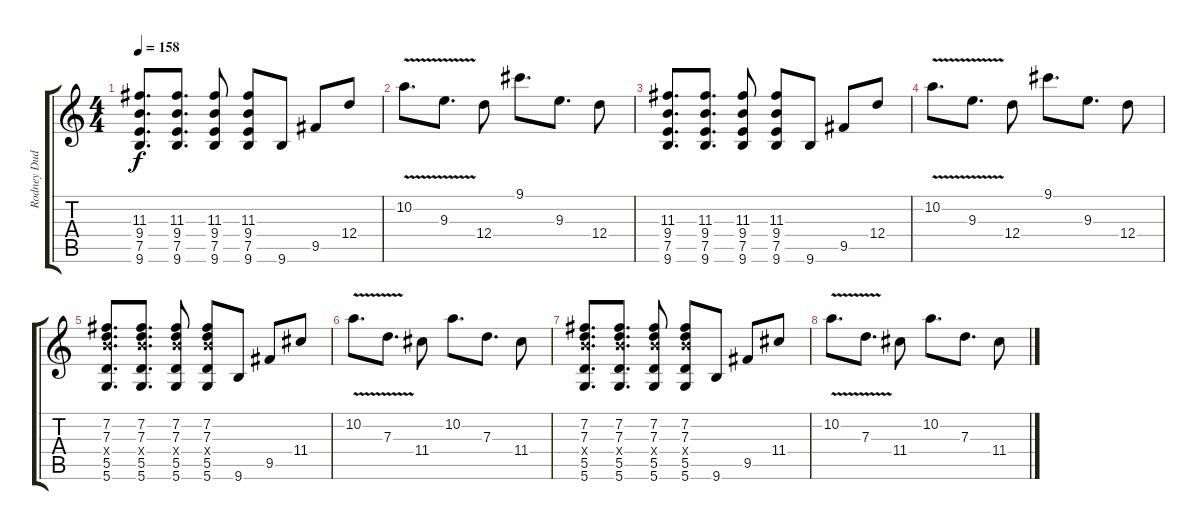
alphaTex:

\track ("Rodney Dudum" "Rodney Dud") {instrument distortionguitar}
\staff {score tabs}
\tuning (E4 B3 G3 D3 A2 D2) {hide}
\ts (4 4)
\tempo 158
\clef g2
\ks c
(11.3 9.4 7.5 9.6).8{d dy f} (11.3 9.4 7.5 9.6).8{d} (11.3 9.4 7.5 9.6).8 (11.3 9.4 7.5 9.6).8 9.6.8 9.5.8 12.4.8 |
10.2{v}.8{d} 9.3{v}.8{d} 12.4.8 9.1.8{d} 9.3.8{d} 12.4.8 |
(11.3 9.4 7.5 9.6).8{d} (11.3 9.4 7.5 9.6).8{d} (11.3 9.4 7.5 9.6).8 (11.3 9.4 7.5 9.6).8 9.6.8 9.5.8 12.4.8 |
10.2{v}.8{d} 9.3{v}.8{d} 12.4.8 9.1.8{d} 9.3.8{d} 12.4.8 |
(7.2 7.3 9.4{x} 5.5 5.6).8{d} (7.2 7.3 9.4{x} 5.5 5.6).8{d} (7.2 7.3 9.4{x} 5.5 5.6).8 (7.2 7.3 9.4{x} 5.5 5.6).8 9.6.8 9.5.8 11.4.8 |
10.2{v}.8{d} 7.3{v}.8{d} 11.4.8 10.2.8{d} 7.3.8{d} 11.4.8 |
(7.2 7.3 9.4{x} 5.5 5.6).8{d} (7.2 7.3 9.4{x} 5.5 5.6).8{d} (7.2 7.3 9.4{x} 5.5 5.6).8 (7.2 7.3 9.4{x} 5.5 5.6).8 9.6.8 9.5.8 11.4.8 |
10.2{v}.8{d} 7.3{v}.8{d} 11.4.8 10.2.8{d} 7.3.8{d} 11.4.8
